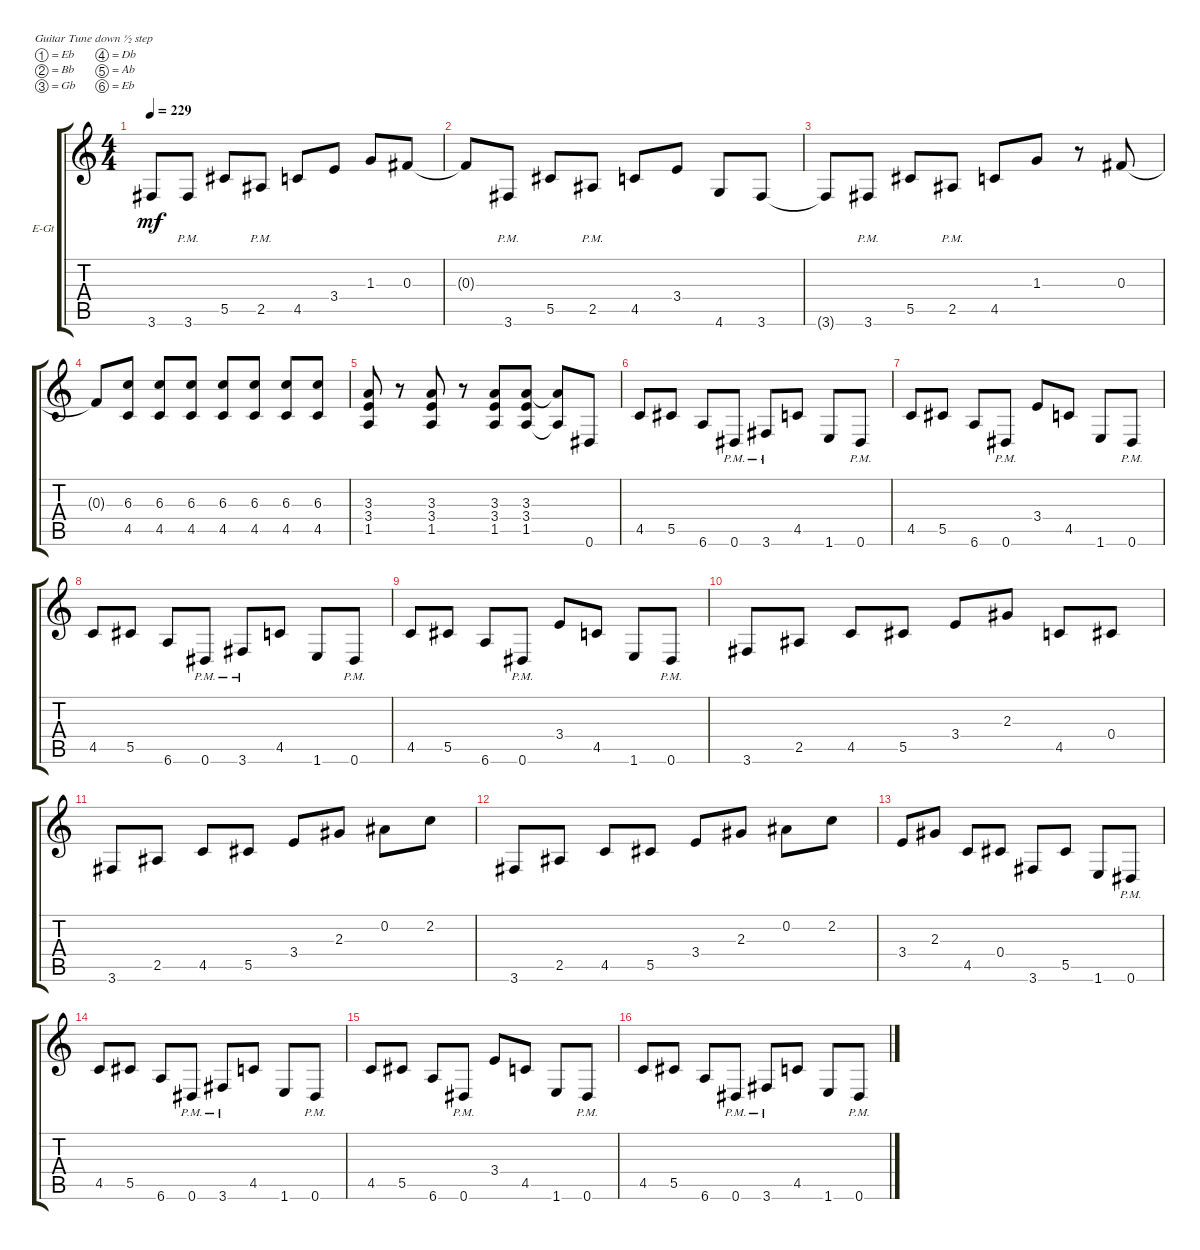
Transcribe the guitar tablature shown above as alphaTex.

\defaultSystemsLayout 4
\bracketExtendMode groupsimilarinstruments
\firstSystemTrackNameOrientation horizontal
\otherSystemsTrackNameOrientation horizontal
\track ("Electric Guitar" "E-Gt") {instrument overdrivenguitar}
\staff {score tabs}
\tuning (Eb4 Bb3 Gb3 Db3 Ab2 Eb2)
\ts (4 4)
\tempo 229
\clef g2
\ks c
3.6{t}.8{dy mf} 3.6{pm}.8 5.5.8 2.5{pm}.8 4.5.8 3.4.8 1.3.8 0.3.8 |
0.3{t}.8 3.6{pm}.8 5.5.8 2.5{pm}.8 4.5.8 3.4.8 4.6.8 3.6.8 |
3.6{t}.8 3.6{pm}.8 5.5.8 2.5{pm}.8 4.5.8 1.3.8 r.8 0.3.8 |
0.3{t}.8 (4.5 6.3).8 (4.5 6.3).8 (4.5 6.3).8 (4.5 6.3).8 (4.5 6.3).8 (4.5 6.3).8 (4.5 6.3).8 |
(1.5 3.3 3.4).8 r.8 (1.5 3.3 3.4).8 r.8 (1.5 3.3 3.4).8 (1.5 3.3 3.4).8 (1.5{t} 3.3{t}).8 0.6.8 |
4.5.8 5.5.8 6.6.8 0.6{pm}.8 3.6{pm}.8 4.5.8 1.6.8 0.6{pm}.8 |
4.5.8 5.5.8 6.6.8 0.6{pm}.8 3.4.8 4.5.8 1.6.8 0.6{pm}.8 |
4.5.8 5.5.8 6.6.8 0.6{pm}.8 3.6{pm}.8 4.5.8 1.6.8 0.6{pm}.8 |
4.5.8 5.5.8 6.6.8 0.6{pm}.8 3.4.8 4.5.8 1.6.8 0.6{pm}.8 |
3.6.8 2.5.8 4.5.8 5.5.8 3.4.8 2.3.8 4.5.8 0.4.8 |
3.6.8 2.5.8 4.5.8 5.5.8 3.4.8 2.3.8 0.2.8 2.2.8 |
3.6.8 2.5.8 4.5.8 5.5.8 3.4.8 2.3.8 0.2.8 2.2.8 |
3.4.8 2.3.8 4.5.8 0.4.8 3.6.8 5.5.8 1.6.8 0.6{pm}.8 |
4.5.8 5.5.8 6.6.8 0.6{pm}.8 3.6{pm}.8 4.5.8 1.6.8 0.6{pm}.8 |
4.5.8 5.5.8 6.6.8 0.6{pm}.8 3.4.8 4.5.8 1.6.8 0.6{pm}.8 |
4.5.8 5.5.8 6.6.8 0.6{pm}.8 3.6{pm}.8 4.5.8 1.6.8 0.6{pm}.8
